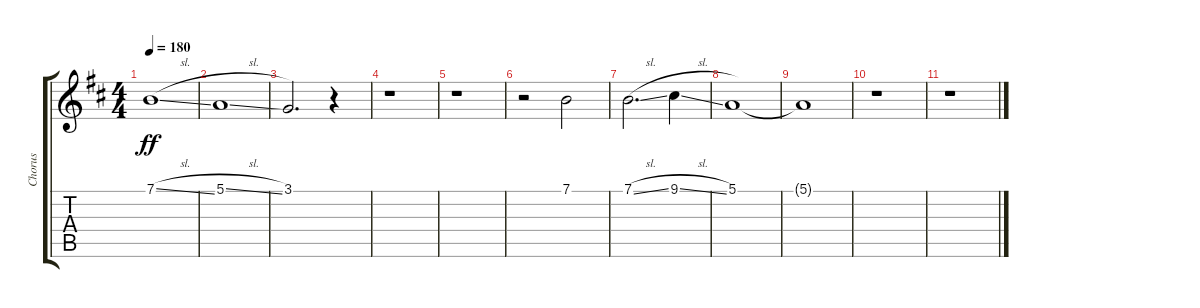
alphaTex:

\track ("Chorus" "Chorus") {instrument voiceoohs}
\staff {score tabs}
\tuning (E4 B3 G3 D3 A2 E2) {hide}
\ts (4 4)
\tempo 180
\clef g2
\ks d
7.1{sl}.1{dy ff} |
5.1{sl}.1 |
3.1.2{d} r.4 |
r.1 |
r.1 |
r.2 7.1.2 |
7.1{sl}.2{d} 9.1{sl}.4 |
5.1.1 |
5.1{t}.1 |
r.1 |
r.1
